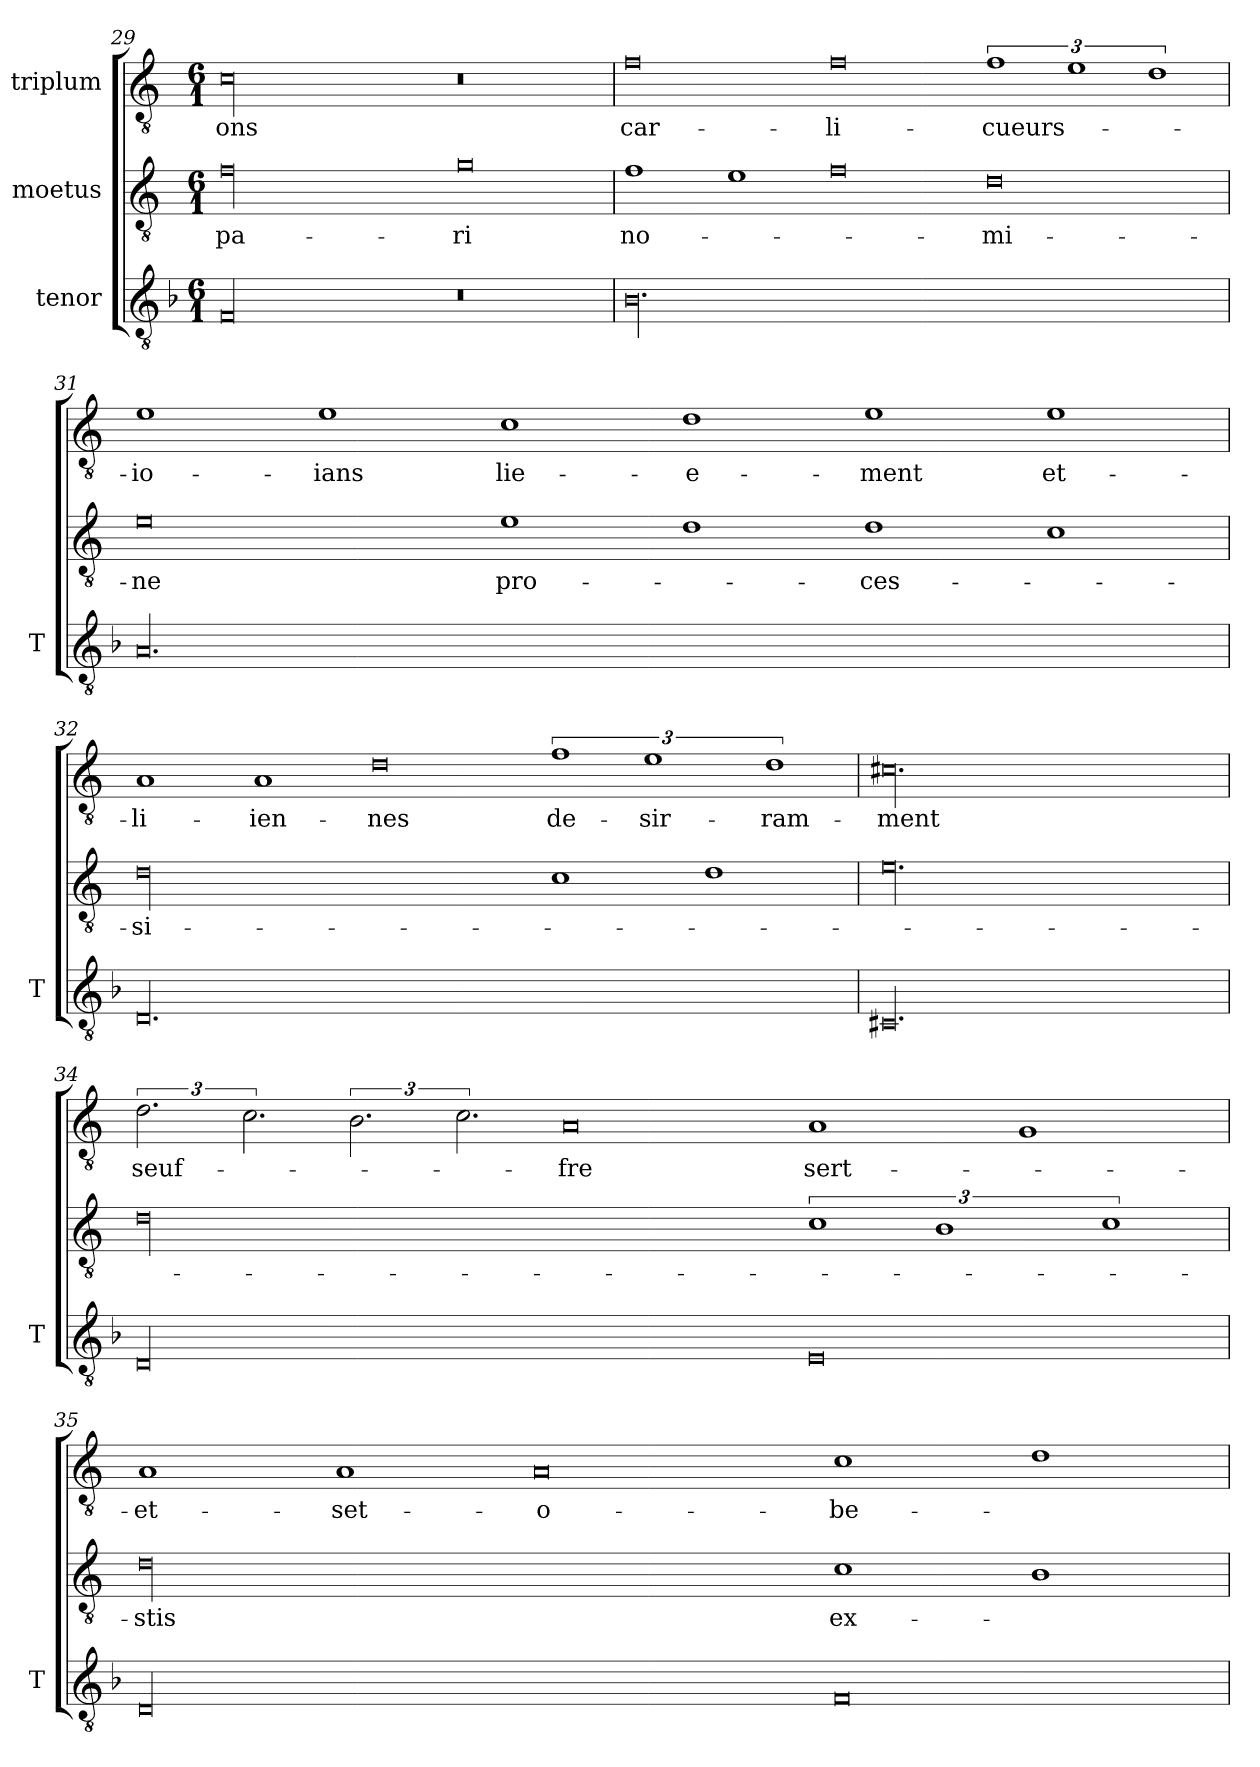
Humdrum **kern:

**kern	**kern	**text	**kern	**text
*part3	*part2	*part2	*part1	*part1
*staff3	*staff2	*staff2	*staff1	*staff1
*I"tenor	*I"moetus	*	*I"triplum	*
*I'T	*	*	*	*
*clefGv2	*clefGv2	*	*clefGv2	*
*k[b-]	*k[]	*	*k[]	*
*F:	*C:	*	*C:	*
*M6/1	*M6/1	*	*M6/1	*
=29	=29	=29	=29	=29
00F/	00f\	pa-	00c\	-ons
0r	0g\	-ri	0r	.
=30	=30	=30	=30	=30
00.B-\	1f\	no-	0f\	car-
.	1e\	.	.	.
.	0f\	.	0f\	li-
.	0d\	-mi-	3%2f\	cueurs-
.	.	.	3%2e\	.
.	.	.	3%2d\	.
=31	=31	=31	=31	=31
00.A/	0e\	-ne	1e\	io-
.	.	.	1e\	-ians
.	1e\	pro-	1c\	lie-
.	1d\	.	1d\	-e-
.	1d\	-ces-	1e\	-ment
.	1c\	.	1e\	et-
=32	=32	=32	=32	=32
00.D/	00d\	-si-	1A/	li-
.	.	.	1A/	ien-
.	.	.	0d\	-nes
.	1c\	.	3%2f\	de-
.	.	.	3%2e\	-sir-
.	1d\	.	.	.
.	.	.	3%2d\	-ram-
=33	=33	=33	=33	=33
00.C#X/	00.e\	.	00.c#X\	-ment
=34	=34	=34	=34	=34
00D/	00d\	.	3.d\	seuf-
.	.	.	3.c\	.
.	.	.	3.B\	.
.	.	.	3.c\	.
.	.	.	0A/	-fre
0E/	3%2c\	.	1A/	sert-
.	3%2B\	.	.	.
.	.	.	1G/	.
.	3%2c\	.	.	.
!!LO:PB:g=z
=35	=35	=35	=35	=35
00D/	00d\	-stis	1A/	et-
.	.	.	1A/	set-
.	.	.	0A/	o-
0F/	1c\	ex-	1c\	-be-
.	1B\	.	1d\	.
=	=	=	=	=
*-	*-	*-	*-	*-
